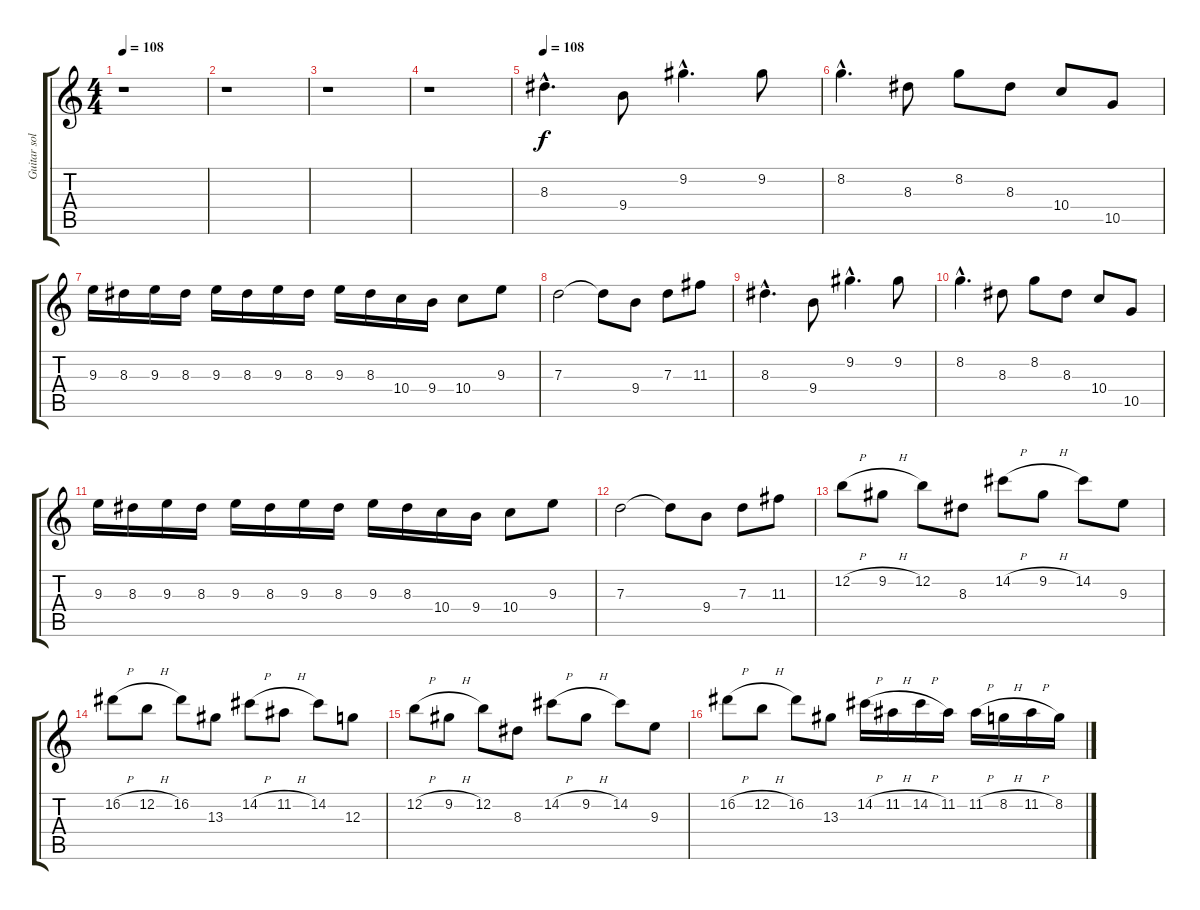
\track ("Guitar solo" "Guitar sol") {instrument overdrivenguitar}
\staff {score tabs}
\tuning (E4 B3 G3 D3 A2 E2) {hide}
\ts (4 4)
\tempo 108
\clef g2
\ks c
r.1{dy f} |
r.1 |
r.1 |
r.1 |
\tempo 108
8.3{hac}.4{d volume 16 instrument overdrivenguitar} 9.4.8 9.2{hac}.4{d} 9.2.8 |
8.2{hac}.4{d} 8.3.8 8.2.8 8.3.8 10.4.8 10.5.8 |
9.3.16 8.3.16 9.3.16 8.3.16 9.3.16 8.3.16 9.3.16 8.3.16 9.3.16 8.3.16 10.4.16 9.4.16 10.4.8 9.3.8 |
7.3.2 7.3{t}.8 9.4.8 7.3.8 11.3.8 |
8.3{hac}.4{d volume 16 instrument overdrivenguitar} 9.4.8 9.2{hac}.4{d} 9.2.8 |
8.2{hac}.4{d} 8.3.8 8.2.8 8.3.8 10.4.8 10.5.8 |
9.3.16 8.3.16 9.3.16 8.3.16 9.3.16 8.3.16 9.3.16 8.3.16 9.3.16 8.3.16 10.4.16 9.4.16 10.4.8 9.3.8 |
7.3.2 7.3{t}.8 9.4.8 7.3.8 11.3.8 |
12.2{h}.8{volume 16} 9.2{h}.8 12.2.8 8.3.8 14.2{h}.8 9.2{h}.8 14.2.8 9.3.8 |
16.2{h}.8 12.2{h}.8 16.2.8 13.3.8 14.2{h}.8 11.2{h}.8 14.2.8 12.3.8 |
12.2{h}.8 9.2{h}.8 12.2.8 8.3.8 14.2{h}.8 9.2{h}.8 14.2.8 9.3.8 |
16.2{h}.8 12.2{h}.8 16.2.8 13.3.8 14.2{h}.16 11.2{h}.16 14.2{h}.16 11.2.16 11.2{h}.16 8.2{h}.16 11.2{h}.16 8.2.16
